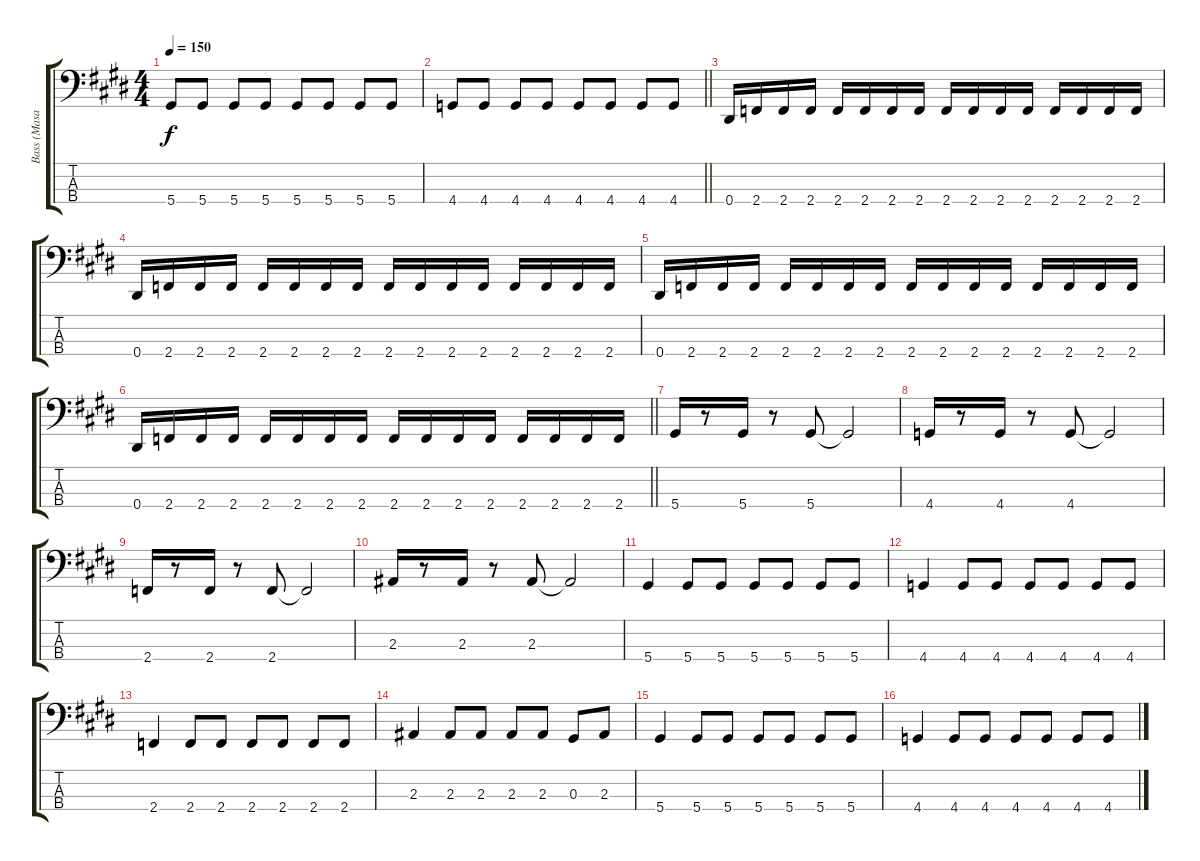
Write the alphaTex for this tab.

\track ("Bass (Masaki)" "Bass (Masa") {instrument electricbassfinger}
\staff {score tabs}
\tuning (Gb2 Db2 Ab1 Eb1) {hide}
\ts (4 4)
\tempo 150
\clef f4
\ks e
5.4.8{dy f} 5.4.8 5.4.8 5.4.8 5.4.8 5.4.8 5.4.8 5.4.8 |
\barLineRight lightlight
4.4.8 4.4.8 4.4.8 4.4.8 4.4.8 4.4.8 4.4.8 4.4.8 |
0.4.16 2.4.16 2.4.16 2.4.16 2.4.16 2.4.16 2.4.16 2.4.16 2.4.16 2.4.16 2.4.16 2.4.16 2.4.16 2.4.16 2.4.16 2.4.16 |
0.4.16 2.4.16 2.4.16 2.4.16 2.4.16 2.4.16 2.4.16 2.4.16 2.4.16 2.4.16 2.4.16 2.4.16 2.4.16 2.4.16 2.4.16 2.4.16 |
0.4.16 2.4.16 2.4.16 2.4.16 2.4.16 2.4.16 2.4.16 2.4.16 2.4.16 2.4.16 2.4.16 2.4.16 2.4.16 2.4.16 2.4.16 2.4.16 |
\barLineRight lightlight
0.4.16 2.4.16 2.4.16 2.4.16 2.4.16 2.4.16 2.4.16 2.4.16 2.4.16 2.4.16 2.4.16 2.4.16 2.4.16 2.4.16 2.4.16 2.4.16 |
5.4.16 r.8 5.4.16 r.8 5.4.8 5.4{t}.2 |
4.4.16 r.8 4.4.16 r.8 4.4.8 4.4{t}.2 |
2.4.16 r.8 2.4.16 r.8 2.4.8 2.4{t}.2 |
2.3.16 r.8 2.3.16 r.8 2.3.8 2.3{t}.2 |
5.4.4 5.4.8 5.4.8 5.4.8 5.4.8 5.4.8 5.4.8 |
4.4.4 4.4.8 4.4.8 4.4.8 4.4.8 4.4.8 4.4.8 |
2.4.4 2.4.8 2.4.8 2.4.8 2.4.8 2.4.8 2.4.8 |
2.3.4 2.3.8 2.3.8 2.3.8 2.3.8 0.3.8 2.3.8 |
5.4.4 5.4.8 5.4.8 5.4.8 5.4.8 5.4.8 5.4.8 |
4.4.4 4.4.8 4.4.8 4.4.8 4.4.8 4.4.8 4.4.8
